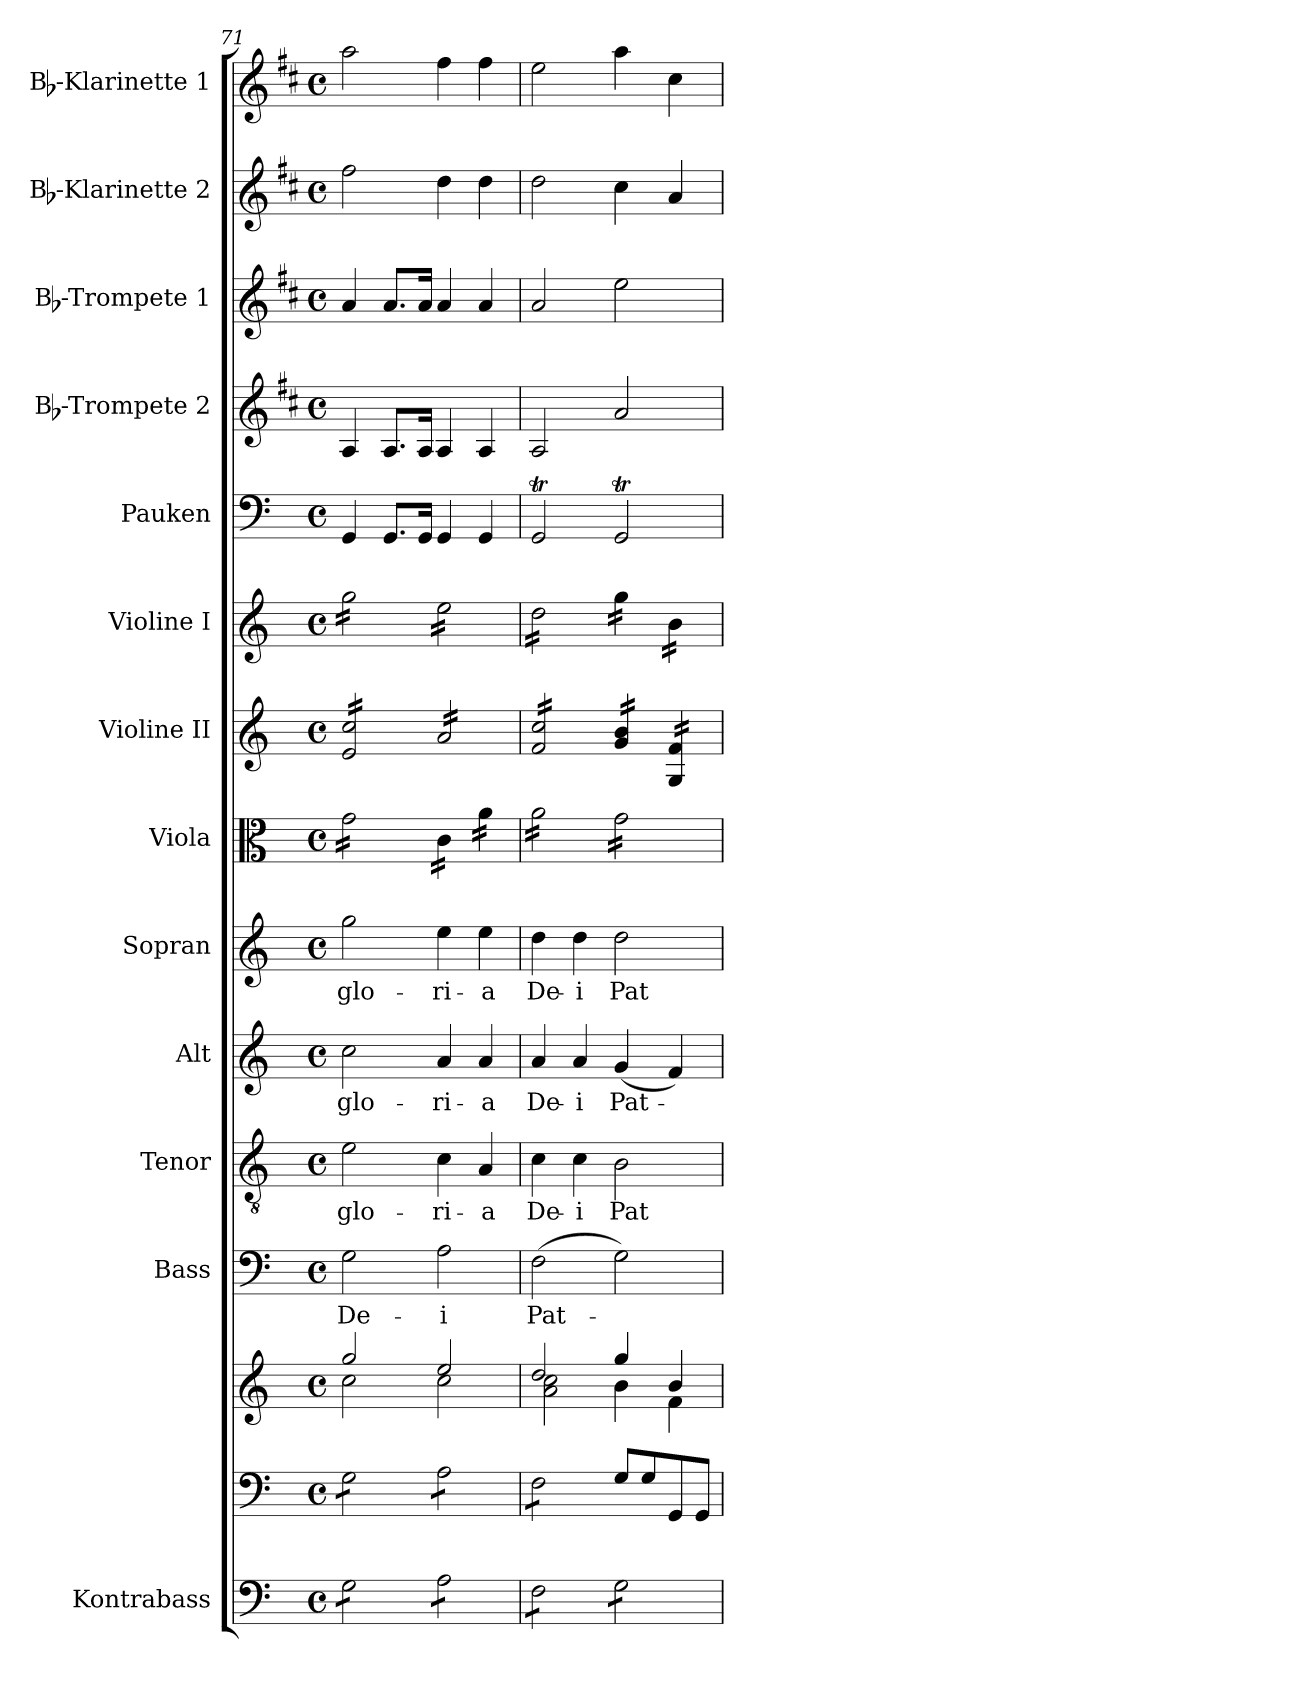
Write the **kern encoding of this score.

**kern	**kern	**kern	**kern	**text	**kern	**text	**kern	**text	**kern	**text	**kern	**kern	**kern	**kern	**kern	**kern	**kern	**kern
*part14	*part13	*part13	*part12	*part12	*part11	*part11	*part10	*part10	*part9	*part9	*part8	*part7	*part6	*part5	*part4	*part3	*part2	*part1
*staff15	*staff14	*staff13	*staff12	*staff12	*staff11	*staff11	*staff10	*staff10	*staff9	*staff9	*staff8	*staff7	*staff6	*staff5	*staff4	*staff3	*staff2	*staff1
*I"Kontrabass	*	*	*I"Bass	*	*I"Tenor	*	*I"Alt	*	*I"Sopran	*	*I"Viola	*I"Violine II	*I"Violine I	*I"Pauken	*I"Bb-Trompete 2	*I"Bb-Trompete 1	*I"Bb-Klarinette 2	*I"Bb-Klarinette 1
*I'Kb.	*	*	*I'B.	*	*I'T.	*	*I'A.	*	*I'S.	*	*I'Vla.	*I'Vl. II	*I'Vl. I	*I'Pk.	*I'Bb Trp. 2	*I'Bb Trp. 1	*I'Bb Kl. 2	*I'Bb Kl. 1
*clefF4	*clefF4	*clefG2	*clefF4	*	*clefGv2	*	*clefG2	*	*clefG2	*	*clefC3	*clefG2	*clefG2	*clefF4	*clefG2	*clefG2	*clefG2	*clefG2
*ITrd7c12	*	*	*	*	*	*	*	*	*	*	*	*	*	*	*ITrd1c2	*ITrd1c2	*ITrd1c2	*ITrd1c2
*k[]	*k[]	*k[]	*k[]	*	*k[]	*	*k[]	*	*k[]	*	*k[]	*k[]	*k[]	*k[]	*k[]	*k[]	*k[]	*k[]
*C:	*C:	*C:	*C:	*	*C:	*	*C:	*	*C:	*	*C:	*C:	*C:	*C:	*C:	*C:	*C:	*C:
*M4/4	*M4/4	*M4/4	*M4/4	*	*M4/4	*	*M4/4	*	*M4/4	*	*M4/4	*M4/4	*M4/4	*M4/4	*M4/4	*M4/4	*M4/4	*M4/4
*met(c)	*met(c)	*met(c)	*met(c)	*	*met(c)	*	*met(c)	*	*met(c)	*	*met(c)	*met(c)	*met(c)	*met(c)	*met(c)	*met(c)	*met(c)	*met(c)
=71	=71	=71	=71	=71	=71	=71	=71	=71	=71	=71	=71	=71	=71	=71	=71	=71	=71	=71
*	*	*^	*	*	*	*	*	*	*	*	*	*	*	*	*	*	*	*
!	!	!	!	!	!LO:LY:b	!	!LO:LY:b	!	!LO:LY:b	!	!LO:LY:b	!	!	!	!	!	!	!	!
*tremolo	*	*	*	*	*	*	*	*	*	*	*	*	*	*	*	*	*	*	*
*	*tremolo	*	*	*	*	*	*	*	*	*	*	*	*	*	*	*	*	*	*
*	*	*	*	*	*	*	*	*	*	*	*	*tremolo	*	*	*	*	*	*	*
*	*	*	*	*	*	*	*	*	*	*	*	*	*tremolo	*	*	*	*	*	*
*	*	*	*	*	*	*	*	*	*	*	*	*	*	*tremolo	*	*	*	*	*
8GG\L	8G\L	2gg/	2cc\	2G\	De-	2e\	glo-	2cc\	glo-	2gg\	glo-	16g\LL	16e/ 16cc/LL	16gg\LL	4GG/	4G/	4g/	2ee\	2gg\
.	.	.	.	.	.	.	.	.	.	.	.	16g\	16e/ 16cc/	16gg\	.	.	.	.	.
8GG\	8G\	.	.	.	.	.	.	.	.	.	.	16g\	16e/ 16cc/	16gg\	.	.	.	.	.
.	.	.	.	.	.	.	.	.	.	.	.	16g\	16e/ 16cc/	16gg\	.	.	.	.	.
8GG\	8G\	.	.	.	.	.	.	.	.	.	.	16g\	16e/ 16cc/	16gg\	8.GG/L	8.G/L	8.g/L	.	.
.	.	.	.	.	.	.	.	.	.	.	.	16g\	16e/ 16cc/	16gg\	.	.	.	.	.
8GG\J	8G\J	.	.	.	.	.	.	.	.	.	.	16g\	16e/ 16cc/	16gg\	.	.	.	.	.
.	.	.	.	.	.	.	.	.	.	.	.	16g\JJ	16e/ 16cc/JJ	16gg\JJ	16GG/Jk	16G/Jk	16g/Jk	.	.
!	!	!	!	!	!LO:LY:b	!	!LO:LY:b	!	!LO:LY:b	!	!LO:LY:b	!	!	!	!	!	!	!	!
8AA\L	8A\L	2ee/	2cc\	2A\	-i	4c\	-ri-	4a/	-ri-	4ee\	-ri-	16c\LL	16a/LL	16ee\LL	4GG/	4G/	4g/	4cc\	4ee\
.	.	.	.	.	.	.	.	.	.	.	.	16c\	16a/	16ee\	.	.	.	.	.
8AA\	8A\	.	.	.	.	.	.	.	.	.	.	16c\	16a/	16ee\	.	.	.	.	.
.	.	.	.	.	.	.	.	.	.	.	.	16c\JJ	16a/	16ee\	.	.	.	.	.
!	!	!	!	!	!	!	!LO:LY:b	!	!LO:LY:b	!	!LO:LY:b	!	!	!	!	!	!	!	!
8AA\	8A\	.	.	.	.	4A/	-a	4a/	-a	4ee\	-a	16a\LL	16a/	16ee\	4GG/	4G/	4g/	4cc\	4ee\
.	.	.	.	.	.	.	.	.	.	.	.	16a\	16a/	16ee\	.	.	.	.	.
8AA\J	8A\J	.	.	.	.	.	.	.	.	.	.	16a\	16a/	16ee\	.	.	.	.	.
.	.	.	.	.	.	.	.	.	.	.	.	16a\JJ	16a/JJ	16ee\JJ	.	.	.	.	.
=72	=72	=72	=72	=72	=72	=72	=72	=72	=72	=72	=72	=72	=72	=72	=72	=72	=72	=72	=72
!	!	!	!	!	!LO:LY:b	!	!LO:LY:b	!	!LO:LY:b	!	!LO:LY:b	!	!	!	!	!	!	!	!
8FF\L	8F\L	2dd/	2a\ 2cc\	(>2F\	Pat-	4c\	De-	4a/	De-	4dd\	De-	16a\LL	16f/ 16cc/LL	16dd\LL	2GGT/	2G/	2g/	2cc\	2dd\
.	.	.	.	.	.	.	.	.	.	.	.	16a\	16f/ 16cc/	16dd\	.	.	.	.	.
8FF\	8F\	.	.	.	.	.	.	.	.	.	.	16a\	16f/ 16cc/	16dd\	.	.	.	.	.
.	.	.	.	.	.	.	.	.	.	.	.	16a\	16f/ 16cc/	16dd\	.	.	.	.	.
!	!	!	!	!	!	!	!LO:LY:b	!	!LO:LY:b	!	!LO:LY:b	!	!	!	!	!	!	!	!
8FF\	8F\	.	.	.	.	4c\	-i	4a/	-i	4dd\	-i	16a\	16f/ 16cc/	16dd\	.	.	.	.	.
.	.	.	.	.	.	.	.	.	.	.	.	16a\	16f/ 16cc/	16dd\	.	.	.	.	.
8FF\J	8F\J	.	.	.	.	.	.	.	.	.	.	16a\	16f/ 16cc/	16dd\	.	.	.	.	.
*	*Xtremolo	*	*	*	*	*	*	*	*	*	*	*	*	*	*	*	*	*	*
.	.	.	.	.	.	.	.	.	.	.	.	16a\JJ	16f/ 16cc/JJ	16dd\JJ	.	.	.	.	.
!	!	!	!	!	!	!	!LO:LY:b	!	!LO:LY:b	!	!LO:LY:b	!	!	!	!	!	!	!	!
8GG\L	8G/L	4gg/	4b\	2G\)	.	2B\	Pat-	(<4g/	Pat-	2dd\	Pat-	16g\LL	16g/ 16b/LL	16gg\LL	2GGT/	2g/	2dd\	4b\	4gg\
.	.	.	.	.	.	.	.	.	.	.	.	16g\	16g/ 16b/	16gg\	.	.	.	.	.
8GG\	8G/	.	.	.	.	.	.	.	.	.	.	16g\	16g/ 16b/	16gg\	.	.	.	.	.
.	.	.	.	.	.	.	.	.	.	.	.	16g\	16g/ 16b/JJ	16gg\JJ	.	.	.	.	.
8GG\	8GG/	4b/	4f\	.	.	.	.	4f/)	.	.	.	16g\	16G/ 16f/LL	16b\LL	.	.	.	4g/	4b\
.	.	.	.	.	.	.	.	.	.	.	.	16g\	16G/ 16f/	16b\	.	.	.	.	.
8GG\J	8GG/J	.	.	.	.	.	.	.	.	.	.	16g\	16G/ 16f/	16b\	.	.	.	.	.
*Xtremolo	*	*	*	*	*	*	*	*	*	*	*	*	*	*	*	*	*	*	*
.	.	.	.	.	.	.	.	.	.	.	.	16g\JJ	16G/ 16f/JJ	16b\JJ	.	.	.	.	.
*	*	*	*	*	*	*	*	*	*	*	*	*	*	*Xtremolo	*	*	*	*	*
*	*	*	*	*	*	*	*	*	*	*	*	*	*Xtremolo	*	*	*	*	*	*
*	*	*	*	*	*	*	*	*	*	*	*	*Xtremolo	*	*	*	*	*	*	*
*	*	*v	*v	*	*	*	*	*	*	*	*	*	*	*	*	*	*	*	*
=	=	=	=	=	=	=	=	=	=	=	=	=	=	=	=	=	=	=
*-	*-	*-	*-	*-	*-	*-	*-	*-	*-	*-	*-	*-	*-	*-	*-	*-	*-	*-
